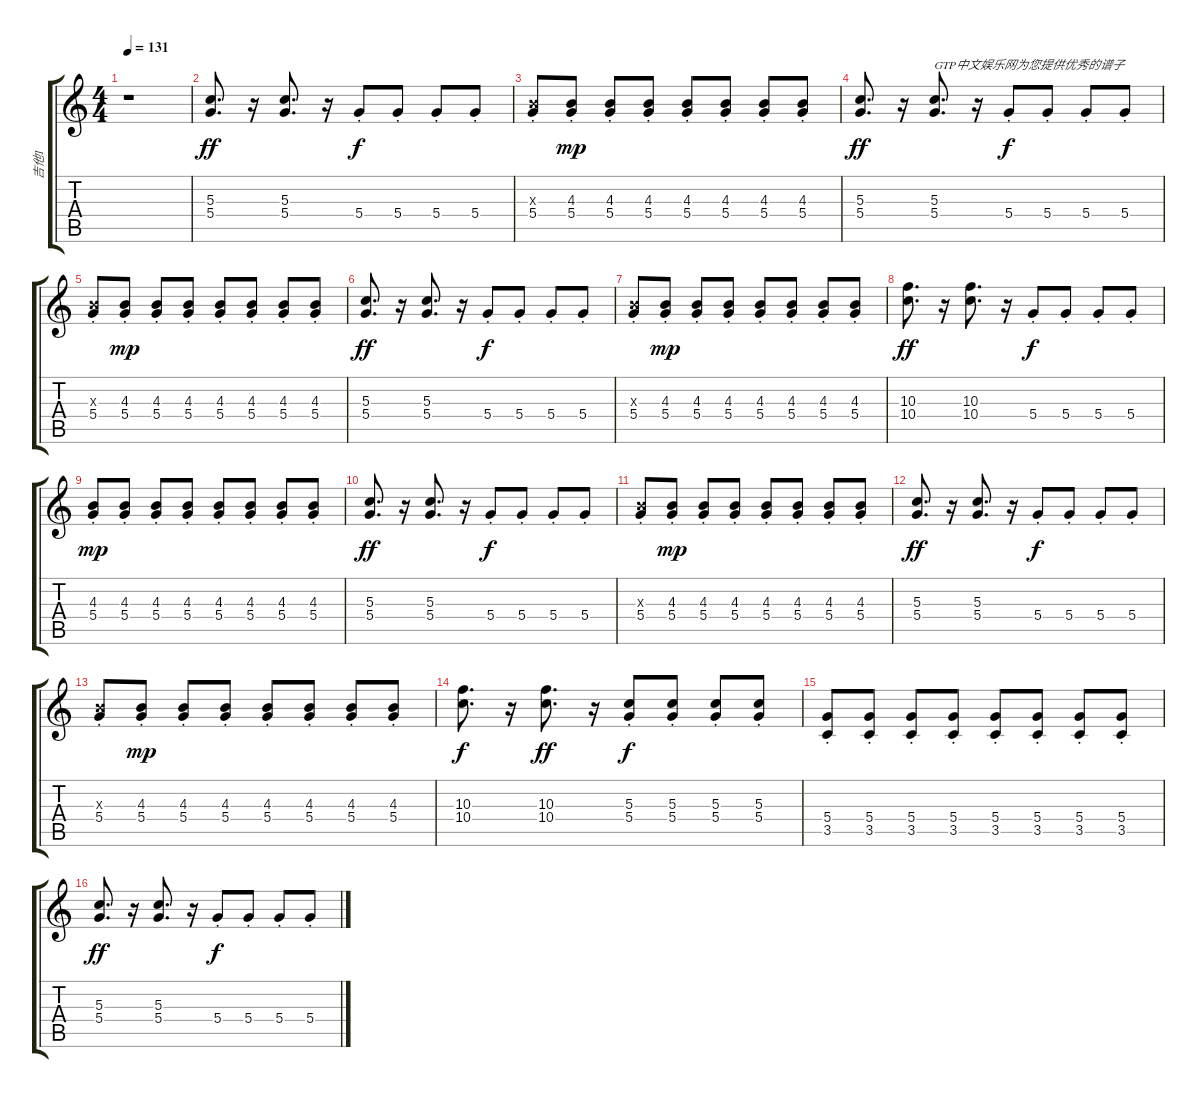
\track ("吉他1" "吉他1") {instrument guitarharmonics}
\staff {score tabs}
\tuning (E4 B3 G3 D3 A2 E2) {hide}
\ts (4 4)
\tempo 131
\clef g2
\ks c
r.1{dy ff instrument guitarharmonics} |
(5.3 5.4).8{d volume 10 instrument distortionguitar} r.16 (5.3 5.4).8{d volume 10 instrument distortionguitar} r.16 5.4{st}.8{dy f volume 9 instrument electricguitarmuted} 5.4{st}.8 5.4{st}.8 5.4{st}.8 |
(4.3{x} 5.4{st}).8 (4.3{st} 5.4{st}).8{dy mp} (4.3{st} 5.4{st}).8 (4.3{st} 5.4{st}).8 (4.3{st} 5.4{st}).8 (4.3{st} 5.4{st}).8 (4.3{st} 5.4{st}).8 (4.3{st} 5.4{st}).8 |
(5.3 5.4).8{d dy ff volume 10 instrument distortionguitar} r.16 (5.3 5.4).8{d txt "GTP中文娱乐网为您提供优秀的谱子" volume 10 instrument distortionguitar} r.16 5.4{st}.8{dy f volume 9 instrument electricguitarmuted} 5.4{st}.8 5.4{st}.8 5.4{st}.8 |
(4.3{x} 5.4{st}).8 (4.3{st} 5.4{st}).8{dy mp} (4.3{st} 5.4{st}).8 (4.3{st} 5.4{st}).8 (4.3{st} 5.4{st}).8 (4.3{st} 5.4{st}).8 (4.3{st} 5.4{st}).8 (4.3{st} 5.4{st}).8 |
(5.3 5.4).8{d dy ff volume 10 instrument distortionguitar} r.16 (5.3 5.4).8{d volume 10 instrument distortionguitar} r.16 5.4{st}.8{dy f volume 9 instrument electricguitarmuted} 5.4{st}.8 5.4{st}.8 5.4{st}.8 |
(4.3{x} 5.4{st}).8 (4.3{st} 5.4{st}).8{dy mp} (4.3{st} 5.4{st}).8 (4.3{st} 5.4{st}).8 (4.3{st} 5.4{st}).8 (4.3{st} 5.4{st}).8 (4.3{st} 5.4{st}).8 (4.3{st} 5.4{st}).8 |
(10.3 10.4).8{d dy ff volume 10 instrument distortionguitar} r.16 (10.3 10.4).8{d volume 10 instrument distortionguitar} r.16 5.4{st}.8{dy f volume 9 instrument electricguitarmuted} 5.4{st}.8 5.4{st}.8 5.4{st}.8 |
(4.3{st} 5.4{st}).8{dy mp} (4.3{st} 5.4{st}).8 (4.3{st} 5.4{st}).8 (4.3{st} 5.4{st}).8 (4.3{st} 5.4{st}).8 (4.3{st} 5.4{st}).8 (4.3{st} 5.4{st}).8 (4.3{st} 5.4{st}).8 |
(5.3 5.4).8{d dy ff volume 10 instrument distortionguitar} r.16 (5.3 5.4).8{d volume 10 instrument distortionguitar} r.16{txt ""} 5.4{st}.8{dy f volume 9 instrument electricguitarmuted} 5.4{st}.8 5.4{st}.8 5.4{st}.8 |
(4.3{x} 5.4{st}).8 (4.3{st} 5.4{st}).8{dy mp} (4.3{st} 5.4{st}).8 (4.3{st} 5.4{st}).8 (4.3{st} 5.4{st}).8 (4.3{st} 5.4{st}).8 (4.3{st} 5.4{st}).8 (4.3{st} 5.4{st}).8 |
(5.3 5.4).8{d dy ff volume 10 instrument distortionguitar} r.16 (5.3 5.4).8{d volume 10 instrument distortionguitar} r.16 5.4{st}.8{dy f volume 9 instrument electricguitarmuted} 5.4{st}.8 5.4{st}.8 5.4{st}.8 |
(4.3{x} 5.4{st}).8 (4.3{st} 5.4{st}).8{dy mp} (4.3{st} 5.4{st}).8 (4.3{st} 5.4{st}).8 (4.3{st} 5.4{st}).8 (4.3{st} 5.4{st}).8 (4.3{st} 5.4{st}).8 (4.3{st} 5.4{st}).8 |
(10.3 10.4).8{d dy f volume 10 instrument distortionguitar} r.16 (10.3 10.4).8{d dy ff volume 10 instrument distortionguitar} r.16 (5.3{st} 5.4{st}).8{dy f volume 9 instrument electricguitarmuted} (5.3{st} 5.4{st}).8 (5.3{st} 5.4{st}).8 (5.3{st} 5.4{st}).8 |
(5.4{st} 3.5{st}).8 (5.4{st} 3.5{st}).8 (5.4{st} 3.5{st}).8 (5.4{st} 3.5{st}).8 (5.4{st} 3.5{st}).8 (5.4{st} 3.5{st}).8 (5.4{st} 3.5{st}).8 (5.4{st} 3.5{st}).8 |
(5.3 5.4).8{d dy ff volume 10 instrument distortionguitar} r.16 (5.3 5.4).8{d volume 10 instrument distortionguitar} r.16 5.4{st}.8{dy f volume 9 instrument electricguitarmuted} 5.4{st}.8 5.4{st}.8 5.4{st}.8
